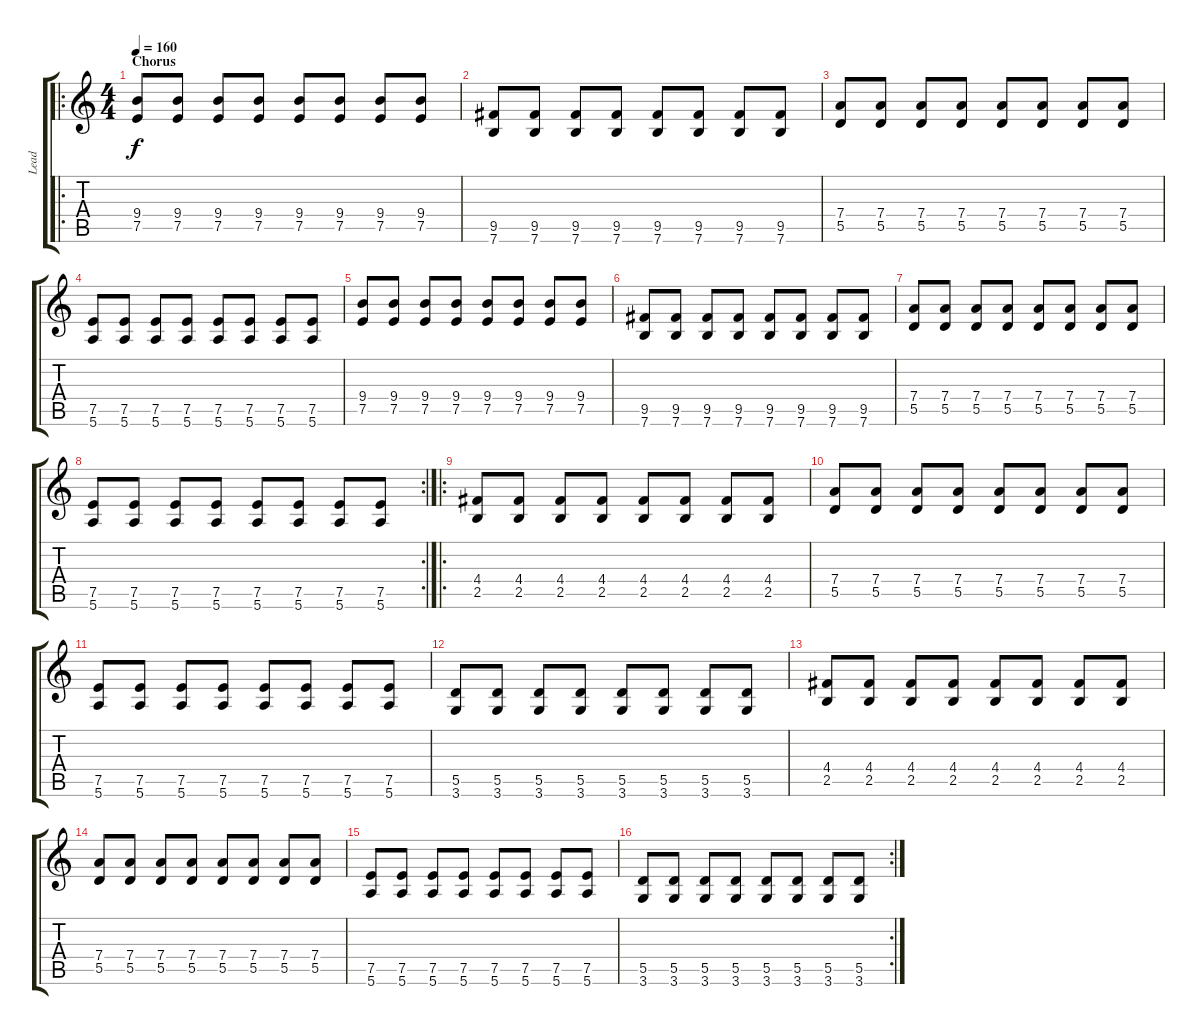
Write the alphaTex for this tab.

\track ("Lead" "Lead") {instrument electricguitarjazz}
\staff {score tabs}
\tuning (E4 B3 G3 D3 A2 E2) {hide}
\ro
\ts (4 4)
\section ("" "Chorus")
\tempo 160
\clef g2
\ks c
(9.4 7.5).8{dy f instrument distortionguitar} (9.4 7.5).8 (9.4 7.5).8 (9.4 7.5).8 (9.4 7.5).8 (9.4 7.5).8 (9.4 7.5).8 (9.4 7.5).8 |
(9.5 7.6).8 (9.5 7.6).8 (9.5 7.6).8 (9.5 7.6).8 (9.5 7.6).8 (9.5 7.6).8 (9.5 7.6).8 (9.5 7.6).8 |
(7.4 5.5).8 (7.4 5.5).8 (7.4 5.5).8 (7.4 5.5).8 (7.4 5.5).8 (7.4 5.5).8 (7.4 5.5).8 (7.4 5.5).8 |
(7.5 5.6).8 (7.5 5.6).8 (7.5 5.6).8 (7.5 5.6).8 (7.5 5.6).8 (7.5 5.6).8 (7.5 5.6).8 (7.5 5.6).8 |
(9.4 7.5).8 (9.4 7.5).8 (9.4 7.5).8 (9.4 7.5).8 (9.4 7.5).8 (9.4 7.5).8 (9.4 7.5).8 (9.4 7.5).8 |
(9.5 7.6).8 (9.5 7.6).8 (9.5 7.6).8 (9.5 7.6).8 (9.5 7.6).8 (9.5 7.6).8 (9.5 7.6).8 (9.5 7.6).8 |
(7.4 5.5).8 (7.4 5.5).8 (7.4 5.5).8 (7.4 5.5).8 (7.4 5.5).8 (7.4 5.5).8 (7.4 5.5).8 (7.4 5.5).8 |
\rc 2
(7.5 5.6).8 (7.5 5.6).8 (7.5 5.6).8 (7.5 5.6).8 (7.5 5.6).8 (7.5 5.6).8 (7.5 5.6).8 (7.5 5.6).8 |
\ro
(4.4 2.5).8{instrument electricguitarjazz} (4.4 2.5).8 (4.4 2.5).8 (4.4 2.5).8 (4.4 2.5).8 (4.4 2.5).8 (4.4 2.5).8 (4.4 2.5).8 |
(7.4 5.5).8 (7.4 5.5).8 (7.4 5.5).8 (7.4 5.5).8 (7.4 5.5).8 (7.4 5.5).8 (7.4 5.5).8 (7.4 5.5).8 |
(7.5 5.6).8 (7.5 5.6).8 (7.5 5.6).8 (7.5 5.6).8 (7.5 5.6).8 (7.5 5.6).8 (7.5 5.6).8 (7.5 5.6).8 |
(5.5 3.6).8 (5.5 3.6).8 (5.5 3.6).8 (5.5 3.6).8 (5.5 3.6).8 (5.5 3.6).8 (5.5 3.6).8 (5.5 3.6).8 |
(4.4 2.5).8 (4.4 2.5).8 (4.4 2.5).8 (4.4 2.5).8 (4.4 2.5).8 (4.4 2.5).8 (4.4 2.5).8 (4.4 2.5).8 |
(7.4 5.5).8 (7.4 5.5).8 (7.4 5.5).8 (7.4 5.5).8 (7.4 5.5).8 (7.4 5.5).8 (7.4 5.5).8 (7.4 5.5).8 |
(7.5 5.6).8 (7.5 5.6).8 (7.5 5.6).8 (7.5 5.6).8 (7.5 5.6).8 (7.5 5.6).8 (7.5 5.6).8 (7.5 5.6).8 |
\rc 2
(5.5 3.6).8 (5.5 3.6).8 (5.5 3.6).8 (5.5 3.6).8 (5.5 3.6).8 (5.5 3.6).8 (5.5 3.6).8 (5.5 3.6).8
